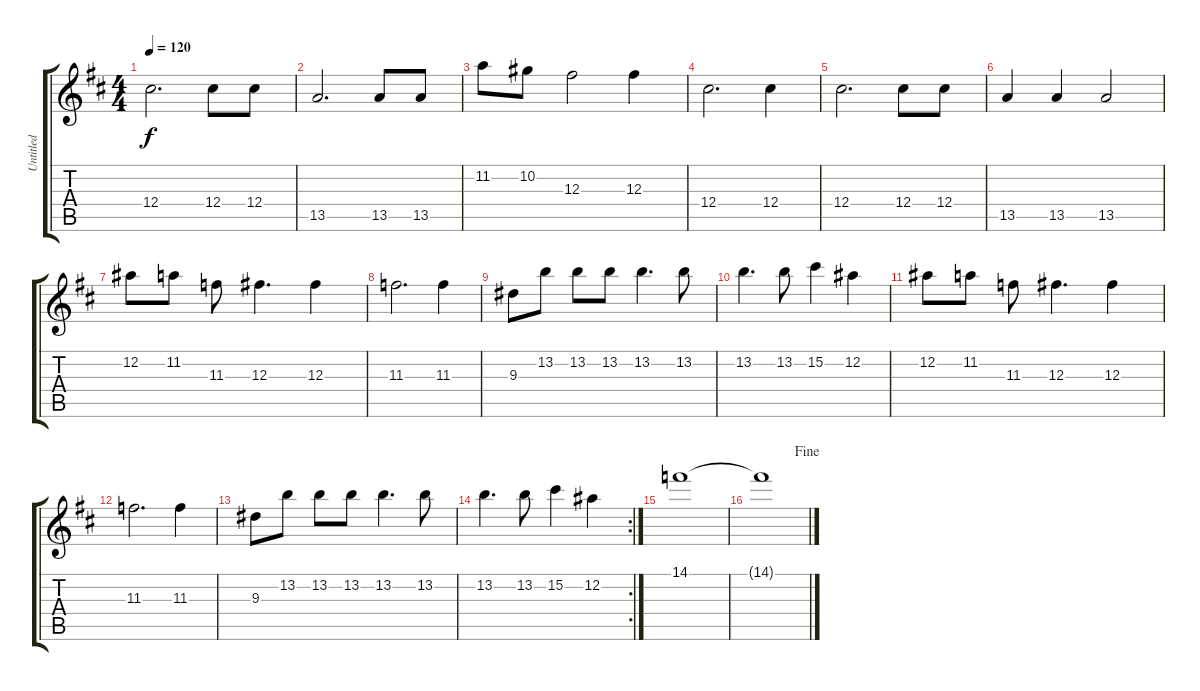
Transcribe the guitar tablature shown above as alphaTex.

\track ("Untitled" "Untitled") {instrument distortionguitar}
\staff {score tabs}
\tuning (Eb4 Bb3 Gb3 Db3 Ab2 Eb2) {hide}
\ts (4 4)
\tempo 120
\clef g2
\ks bminor
12.4.2{d dy f} 12.4.8 12.4.8 |
13.5.2{d} 13.5.8 13.5.8 |
11.2.8 10.2.8 12.3.2 12.3.4 |
12.4.2{d} 12.4.4 |
12.4.2{d} 12.4.8 12.4.8 |
13.5.4 13.5.4 13.5.2 |
12.2.8 11.2.8 11.3.8 12.3.4{d} 12.3.4 |
11.3.2{d} 11.3.4 |
9.3.8 13.2.8 13.2.8 13.2.8 13.2.4{d} 13.2.8 |
13.2.4{d} 13.2.8 15.2.4 12.2.4 |
12.2.8 11.2.8 11.3.8 12.3.4{d} 12.3.4 |
11.3.2{d} 11.3.4 |
9.3.8 13.2.8 13.2.8 13.2.8 13.2.4{d} 13.2.8 |
\rc 2
13.2.4{d} 13.2.8 15.2.4 12.2.4 |
14.1.1 |
\jump fine
14.1{t}.1
